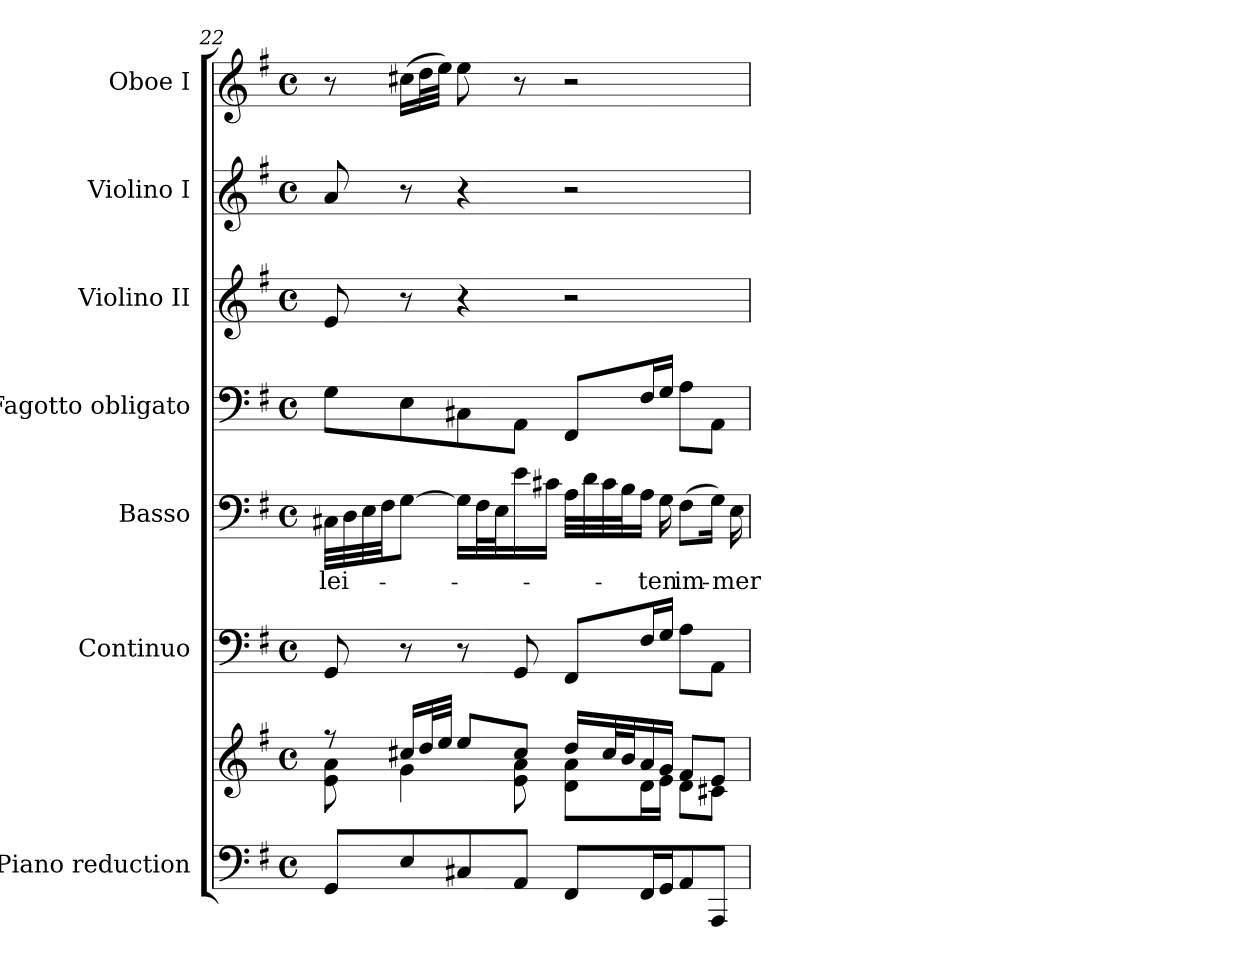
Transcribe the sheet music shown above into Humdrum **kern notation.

**kern	**kern	**kern	**kern	**text	**kern	**kern	**kern	**kern
*part7	*part7	*part6	*part5	*part5	*part4	*part3	*part2	*part1
*staff8	*staff7	*staff6	*staff5	*staff5	*staff4	*staff3	*staff2	*staff1
*I"Piano reduction	*	*I"Continuo	*I"Basso	*	*I"Fagotto obligato	*I"Violino II	*I"Violino I	*I"Oboe I
*I'Pno	*	*	*	*	*	*I'Vln	*I'Vln	*I'Ob
*clefF4	*clefG2	*clefF4	*clefF4	*	*clefF4	*clefG2	*clefG2	*clefG2
*k[f#]	*k[f#]	*k[f#]	*k[f#]	*	*k[f#]	*k[f#]	*k[f#]	*k[f#]
*M4/4	*M4/4	*M4/4	*M4/4	*	*M4/4	*M4/4	*M4/4	*M4/4
*met(c)	*met(c)	*met(c)	*met(c)	*	*met(c)	*met(c)	*met(c)	*met(c)
=22	=22	=22	=22	=22	=22	=22	=22	=22
*	*^	*	*	*	*	*	*	*
!	!	!	!	!	!LO:LY:b	!	!	!	!
8GG/L	8r	8e\ 8a\	8GG/	32C#X\LLL	lei-	8G\L	8e/	8a/	8r
.	.	.	.	32D\	.	.	.	.	.
.	.	.	.	32E\	.	.	.	.	.
.	.	.	.	32F#\JJ	.	.	.	.	.
8E/	16cc#X/LL	4g\	8r	[8G\J	.	8E\	8r	8r	(>16cc#X\LL
.	32dd/L	.	.	.	.	.	.	.	32dd\L
.	32ee/JJJ	.	.	.	.	.	.	.	32ee\JJJ)
8C#X/	8ee/L	.	8r	16G\LL]	.	8C#X\	4r	4r	8ee\
.	.	.	.	32F#\L	.	.	.	.	.
.	.	.	.	32E\J	.	.	.	.	.
8AA/J	8cc#/J	8e\ 8a\	8GG/	16e\	.	8AA\J	.	.	8r
.	.	.	.	16c#X\JJ	.	.	.	.	.
8FF#/L	16dd/LL	8d\ 8a\L	8FF#/L	32A\LLL	.	8FF#/L	2r	2r	2r
.	.	.	.	32d\	.	.	.	.	.
.	32cc#/L	.	.	32c#\	.	.	.	.	.
.	32b/J	.	.	32B\J	.	.	.	.	.
16FF#/L	16a/	16d\L	16F#/L	16A\JJ	.	16F#/L	.	.	.
!	!	!	!	!	!LO:LY:b	!	!	!	!
16GG/J	16g/JJ	16e\JJ	16G/JJ	16G\	-ten	16G/JJ	.	.	.
!	!	!	!	!	!LO:LY:b	!	!	!	!
8AA/	8f#/L	8d\L	8A\L	(>8F#\L	im-	8A\L	.	.	.
8AAA/J	8e/J	8c#X\J	8AA\J	16G\Jk)	.	8AA\J	.	.	.
!	!	!	!	!	!LO:LY:b	!	!	!	!
.	.	.	.	16E\	-mer-	.	.	.	.
*	*v	*v	*	*	*	*	*	*	*
=	=	=	=	=	=	=	=	=
*-	*-	*-	*-	*-	*-	*-	*-	*-
